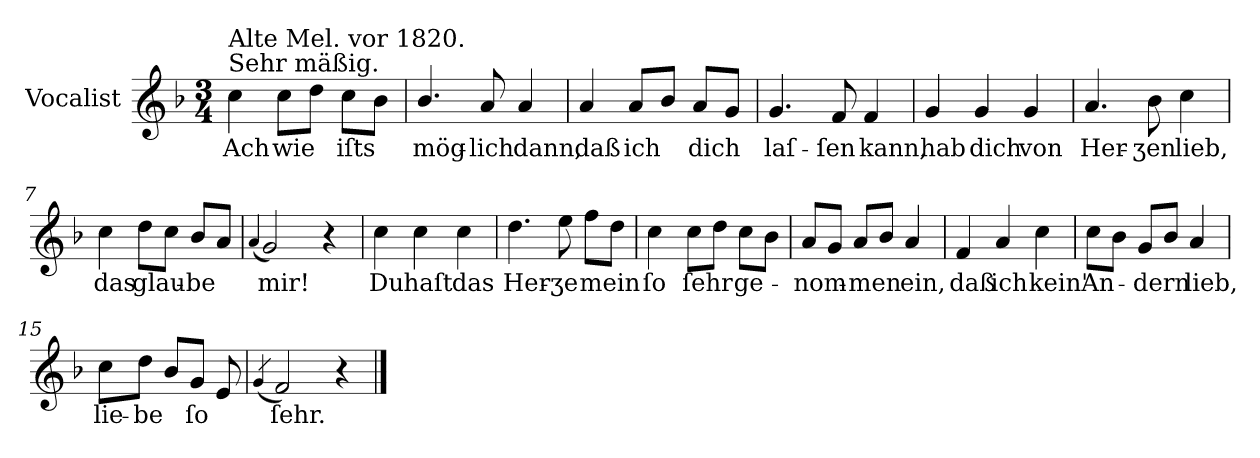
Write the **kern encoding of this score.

**kern	**text
*part1	*part1
*staff1	*staff1
*I"Vocalist	*
*k[b-]	*
*F:	*
*M3/4	*
=1	=1
!LO:TX:a:t=Sehr mäßig.	!
!LO:TX:a:t=Alte Mel. vor 1820.	!
4cc	Ach
8ccL	wie
8ddJ	.
8ccL	iſts
8b-J	.
=2	=2
4.b-/	mög-
8a	-lich
4a	dann,
=3	=3
4a	daß
8aL	ich
8b-J	.
8aL	dich
8gJ	.
=4	=4
4.g	laſ-
8f	-ſen
4f	kann,
=5	=5
4g	hab
4g	dich
4g	von
=6	=6
4.a	Her-
8b-	-ʒen
4cc	lieb,
=7	=7
4cc	das
8ddL	glau-
8ccJ	.
8b-L	-be
8aJ	.
=8	=8
(4qqa	.
2g)	mir!
4r	.
=9	=9
4cc	Du
4cc	haſt
4cc	das
=10	=10
4.dd	Her-
8ee	-ʒe
8ffL	mein
8ddJ	.
=11	=11
4cc	ſo
8ccL	ſehr
8ddJ	.
8ccL	ge-
8b-J	.
=12	=12
8aL	-nom-
8gJ	.
8aL	-men
8b-J	.
4a	ein,
=13	=13
4f	daß
4a	ich
4cc	kein'
=14	=14
8ccL	An-
8b-J	.
8gL	-dern
8b-J	.
4a	lieb,
=15	=15
4cc	lie-
8ddJ	-be
8b-L	.
8gJ	ſo
8e	.
=16	=16
(4qg	.
2f)	ſehr.
4r	.
==	==
*-	*-
